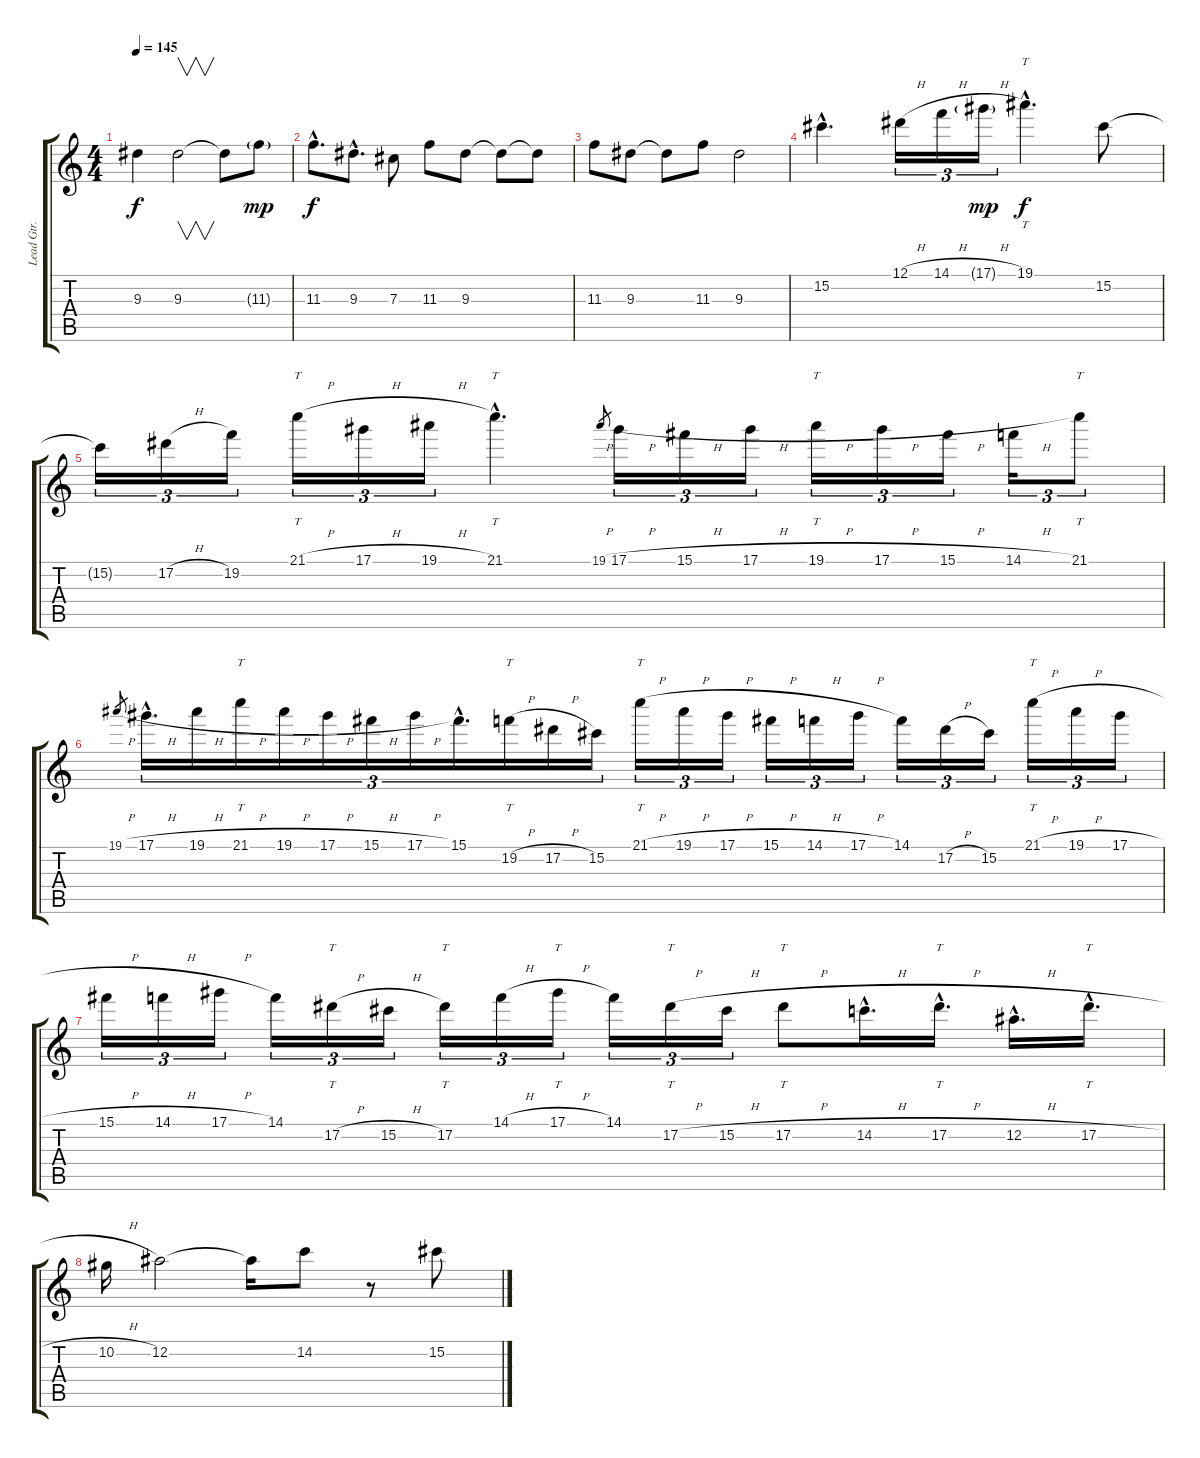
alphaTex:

\track ("Lead Gtr." "Lead Gtr.") {instrument distortionguitar}
\staff {score tabs}
\tuning (Eb4 Bb3 Gb3 Db3 Ab2 Eb2) {hide}
\ts (4 4)
\tempo 145
\clef g2
\ks c
9.3{t}.4{dy f} 9.3.2{v} 9.3{t}.8 11.3{g}.8{dy mp} |
11.3{hac}.8{d dy f} 9.3{hac}.8{d} 7.3.8 11.3.8 9.3.8 9.3{t}.8 9.3{t}.8 |
11.3.8 9.3.8 9.3{t}.8 11.3.8 9.3.2 |
15.2{hac}.4{d} 12.1{h}.16{tu (3 2)} 14.1{h}.16{tu (3 2)} 17.1{h g}.16{tu (3 2) dy mp} 19.1{hac}.4{tt d dy f} 15.2.8 |
15.2{t}.16{tu (3 2)} 17.2{h}.16{tu (3 2)} 19.2.16{tu (3 2)} 21.1{h}.16{tt tu (3 2)} 17.1{h}.16{tu (3 2)} 19.1{h}.16{tu (3 2)} 21.1{hac}.4{tt d} 19.1{h}.8{gr} 17.1{h}.16{tu (3 2)} 15.1{h}.16{tu (3 2)} 17.1{h}.16{tu (3 2)} 19.1{h}.16{tt tu (3 2)} 17.1{h}.16{tu (3 2)} 15.1{h}.16{tu (3 2)} 14.1{h}.16{tu (3 2)} 21.1.8{tt tu (3 2)} |
19.1{h}.8{gr} 17.1{h hac}.16{d tu (3 2)} 19.1{h}.16{tu (3 2)} 21.1{h}.16{tt tu (3 2)} 19.1{h}.16{tu (3 2)} 17.1{h}.16{tu (3 2)} 15.1{h}.16{tu (3 2)} 17.1{h}.16{tu (3 2)} 15.1{hac}.16{d tu (3 2)} 19.2{h}.16{tt tu (3 2)} 17.2{h}.16{tu (3 2)} 15.2.16{tu (3 2)} 21.1{h}.16{tt tu (3 2)} 19.1{h}.16{tu (3 2)} 17.1{h}.16{tu (3 2)} 15.1{h}.16{tu (3 2)} 14.1{h}.16{tu (3 2)} 17.1{h}.16{tu (3 2)} 14.1.16{tu (3 2)} 17.2{h}.16{tu (3 2)} 15.2.16{tu (3 2)} 21.1{h}.16{tt tu (3 2)} 19.1{h}.16{tu (3 2)} 17.1{h}.16{tu (3 2)} |
15.1{h}.16{tu (3 2)} 14.1{h}.16{tu (3 2)} 17.1{h}.16{tu (3 2)} 14.1.16{tu (3 2)} 17.2{h}.16{tt tu (3 2)} 15.2{h}.16{tu (3 2)} 17.2.16{tt tu (3 2)} 14.1{h}.16{tu (3 2)} 17.1{h}.16{tt tu (3 2)} 14.1.16{tu (3 2)} 17.2{h}.16{tt tu (3 2)} 15.2{h}.16{tu (3 2)} 17.2{h}.8{tt} 14.2{h hac}.16{d} 17.2{h hac}.16{tt d} 12.2{h hac}.16{d} 17.2{h hac}.16{tt d} |
10.2{h}.16 12.2.2 12.2{t}.16 14.2.8 r.8 15.2.8
